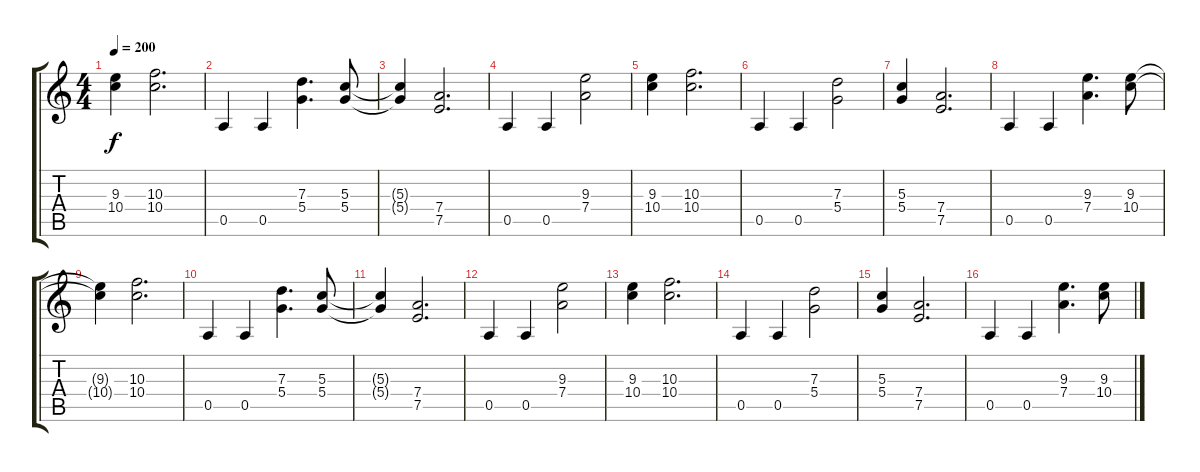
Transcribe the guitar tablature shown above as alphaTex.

\track "" {instrument overdrivenguitar}
\staff {score tabs}
\tuning (E4 B3 G3 D3 A2 E2) {hide}
\ts (4 4)
\tempo 200
\clef g2
\ks c
(9.3{t} 10.4{t}).4{dy f} (10.3 10.4).2{d} |
0.5.4 0.5.4 (7.3 5.4).4{d} (5.3 5.4).8 |
(5.3{t} 5.4{t}).4 (7.4 7.5).2{d} |
0.5.4 0.5.4 (9.3 7.4).2 |
(9.3 10.4).4 (10.3 10.4).2{d} |
0.5.4 0.5.4 (7.3 5.4).2 |
(5.3 5.4).4 (7.4 7.5).2{d} |
0.5.4 0.5.4 (9.3 7.4).4{d} (9.3 10.4).8 |
(9.3{t} 10.4{t}).4 (10.3 10.4).2{d} |
0.5.4 0.5.4 (7.3 5.4).4{d} (5.3 5.4).8 |
(5.3{t} 5.4{t}).4 (7.4 7.5).2{d} |
0.5.4 0.5.4 (9.3 7.4).2 |
(9.3 10.4).4 (10.3 10.4).2{d} |
0.5.4 0.5.4 (7.3 5.4).2 |
(5.3 5.4).4 (7.4 7.5).2{d} |
0.5.4 0.5.4 (9.3 7.4).4{d} (9.3 10.4).8
